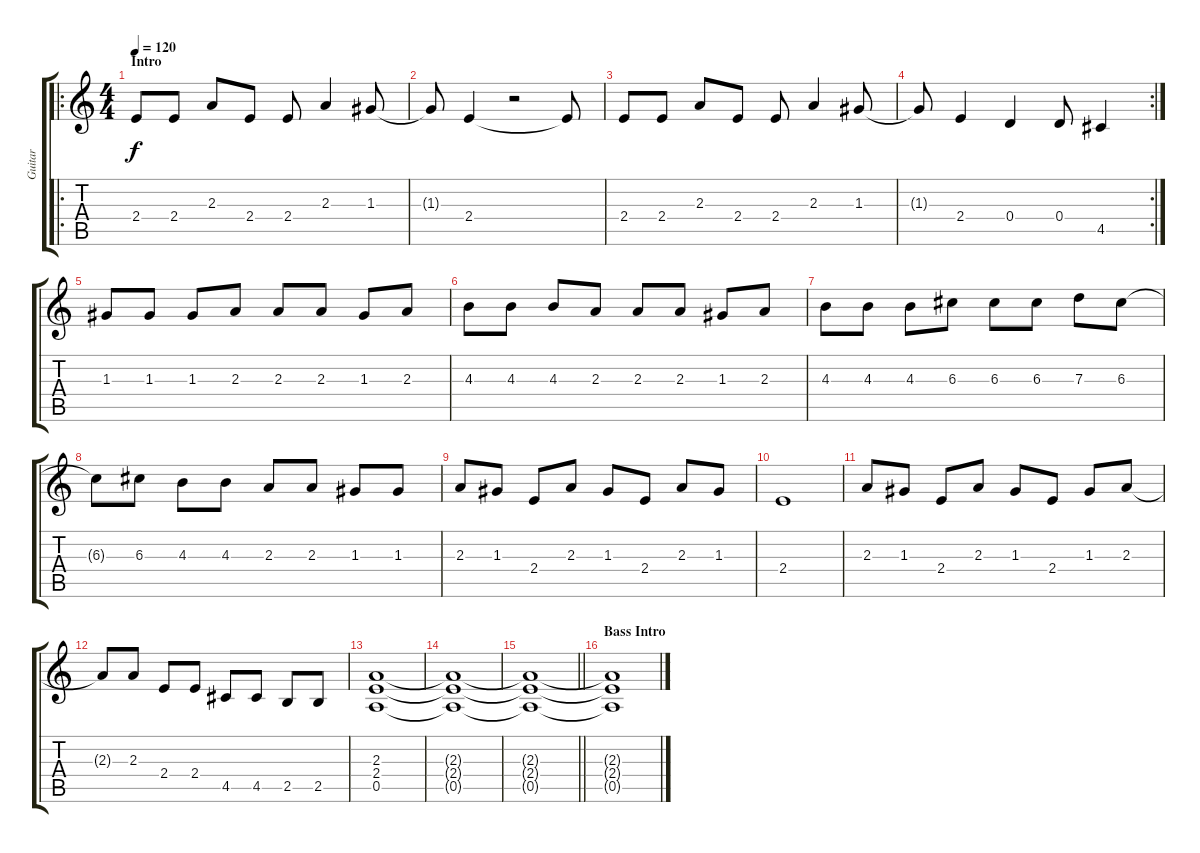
\track ("Guitar" "Guitar") {instrument distortionguitar}
\staff {score tabs}
\tuning (E4 B3 G3 D3 A2 E2) {hide}
\ro
\ts (4 4)
\section ("" "Intro")
\tempo 120
\clef g2
\ks c
2.4.8{dy f instrument distortionguitar} 2.4.8 2.3.8 2.4.8 2.4.8 2.3.4 1.3.8 |
1.3{t}.8 2.4.4 r.2 2.4{t}.8 |
2.4.8 2.4.8 2.3.8 2.4.8 2.4.8 2.3.4 1.3.8 |
\rc 2
1.3{t}.8 2.4.4 0.4.4 0.4.8 4.5.4 |
1.3.8 1.3.8 1.3.8 2.3.8 2.3.8 2.3.8 1.3.8 2.3.8 |
4.3.8 4.3.8 4.3.8 2.3.8 2.3.8 2.3.8 1.3.8 2.3.8 |
4.3.8 4.3.8 4.3.8 6.3.8 6.3.8 6.3.8 7.3.8 6.3.8 |
6.3{t}.8 6.3.8 4.3.8 4.3.8 2.3.8 2.3.8 1.3.8 1.3.8 |
2.3.8 1.3.8 2.4.8 2.3.8 1.3.8 2.4.8 2.3.8 1.3.8 |
2.4.1 |
2.3.8 1.3.8 2.4.8 2.3.8 1.3.8 2.4.8 1.3.8 2.3.8 |
2.3{t}.8 2.3.8 2.4.8 2.4.8 4.5.8 4.5.8 2.5.8 2.5.8 |
(2.3 2.4 0.5).1 |
(2.3{t} 2.4{t} 0.5{t}).1 |
\barLineRight lightlight
(2.3{t} 2.4{t} 0.5{t}).1 |
\section ("" "Bass Intro")
(2.3{t} 2.4{t} 0.5{t}).1
